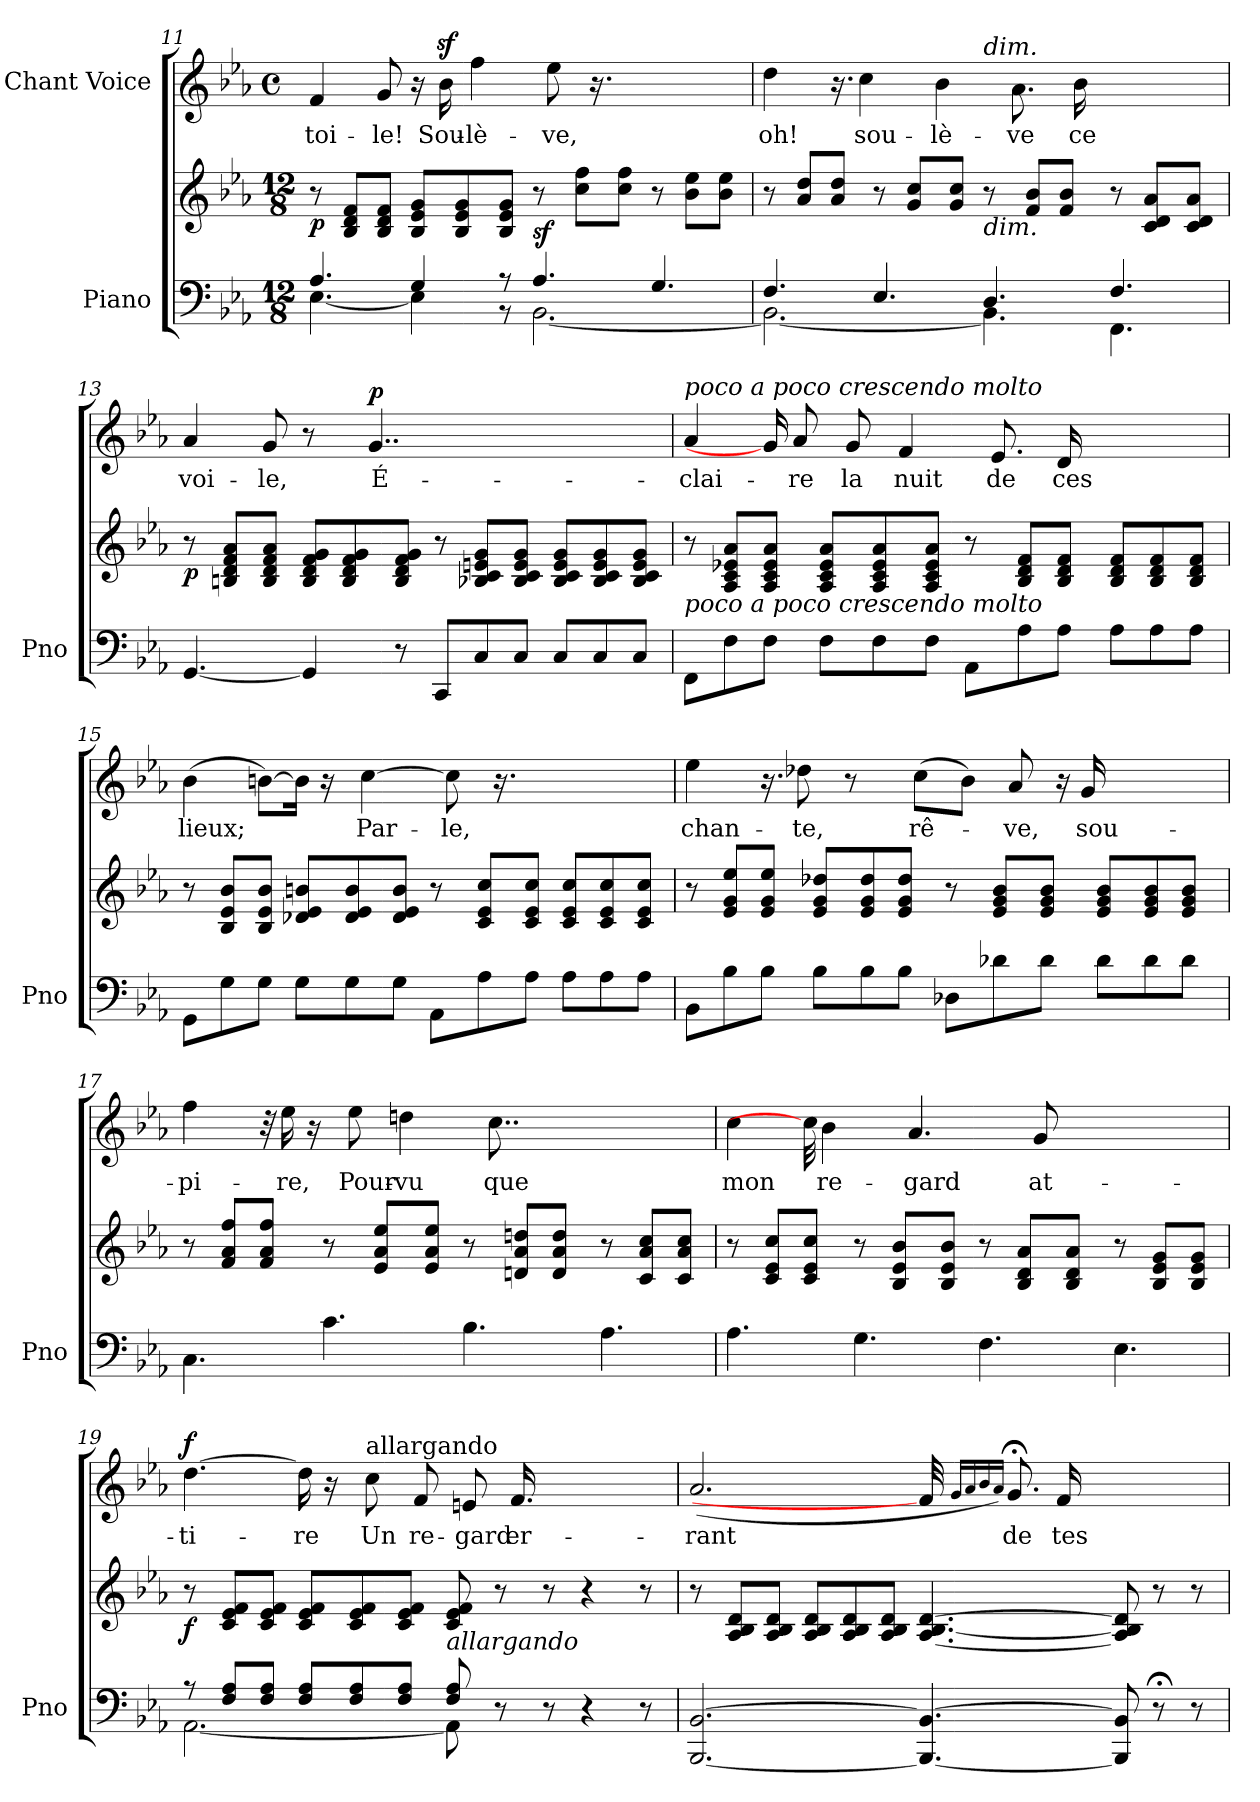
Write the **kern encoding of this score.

**kern	**kern	**dynam	**kern	**text	**dynam
*part2	*part2	*part2	*part1	*part1	*part1
*staff3	*staff2	*staff2/3	*staff1	*staff1	*staff1
*I"Piano	*	*	*I"Chant Voice	*	*
*I'Pno	*	*	*	*	*
*clefF4	*clefG2	*	*clefG2	*	*
*k[b-e-a-]	*k[b-e-a-]	*	*k[b-e-a-]	*	*
*M12/8	*M12/8	*	*M4/4	*	*
*	*	*	*met(c)	*	*
=11	=11	=11	=11	=11	=11
*^	*	*	*	*	*
!	!	!	!LO:DY:b	!	!LO:LY:b	!
4.A-/	[4.E-\	8r	p	4f/	-toi-	.
.	.	8B-/ 8d/ 8f/L	.	.	.	.
!	!	!	!	!	!LO:LY:b	!
.	.	8B-/ 8d/ 8f/J	.	8g/	-le!	.
!	!	!	!	!LO:N:vis=16	!	!
4G/	4E-\]	8B-/ 8e-/ 8g/L	.	16.r	.	.
!	!	!	!	!	!LO:LY:b	!
.	.	.	.	16b-z>\	Sou-	.
.	.	8B-/ 8e-/ 8g/	.	.	.	.
!	!	!	!	!	!LO:LY:b	!
.	.	.	.	4ff\	-lè-	.
8r	8r	8B-/ 8e-/ 8g/J	.	.	.	.
!	!	!	!LO:DY:a=2	!	!	!
4.A-/	[2.BB-\	8r	sf	.	.	.
!	!	!	!	!	!LO:LY:b	!
.	.	.	.	8ee-\	-ve,	.
.	.	8cc\ 8ff\L	.	.	.	.
.	.	.	.	16.r	.	.
.	.	8cc\ 8ff\J	.	2ryy	.	.
4.G/	.	8r	.	.	.	.
.	.	8b-\ 8ee-\L	.	.	.	.
.	.	8b-\ 8ee-\J	.	.	.	.
=12	=12	=12	=12	=12	=12	=12
!	!	!	!	!	!LO:LY:b	!
*	*	*	*	*^	*	*
4.F/	2.BB-\_	8r	.	4dd\	2.ryy	oh!	.
.	.	8a-/ 8dd/L	.	.	.	.	.
.	.	8a-/ 8dd/J	.	16.r	.	.	.
!	!	!	!	!	!	!LO:LY:b	!
.	.	.	.	4cc\	.	sou-	.
4.E-/	.	8r	.	.	.	.	.
.	.	8g/ 8cc/L	.	.	.	.	.
!	!	!	!	!	!	!LO:LY:b	!
.	.	.	.	4b-\	.	-lè-	.
.	.	8g/ 8cc/J	.	.	.	.	.
!	!	!	!	!	!LO:TX:a:i:t=dim.	!	!
!	!	!LO:TX:b:i:t=dim.	!	!	!	!	!
4.D/	4.BB-\]	8r	.	.	2.ryy	.	.
!	!	!	!	!	!	!LO:LY:b	!
.	.	.	.	8.a-\	.	-ve	.
.	.	8f/ 8b-/L	.	.	.	.	.
.	.	8f/ 8b-/J	.	.	.	.	.
!	!	!	!	!	!	!LO:LY:b	!
.	.	.	.	16b-\	.	ce	.
.	.	.	.	4ryy	.	.	.
4.F/	4.FF\	8r	.	.	.	.	.
.	.	8c/ 8d/ 8a-/L	.	.	.	.	.
.	.	.	.	8ryy	.	.	.
.	.	8c/ 8d/ 8a-/J	.	.	.	.	.
.	.	.	.	32ryy	.	.	.
*v	*v	*	*	*	*	*	*
!!LO:LB:g=z
=13	=13	=13	=13	=13	=13	=13
!	!	!LO:DY:b	!	!	!LO:LY:b	!
*	*	*	*v	*v	*	*
[4.GG/	8r	p	4a-/	voi-	.
.	8Bn/ 8d/ 8f/ 8a-/L	.	.	.	.
!	!	!	!	!LO:LY:b	!
.	8B/ 8d/ 8f/ 8a-/J	.	8g/	-le,	.
!	!	!	!LO:N:vis=8	!	!
4GG/]	8B/ 8d/ 8f/ 8g/L	.	8.r	.	.
.	8B/ 8d/ 8f/ 8g/	.	.	.	.
!	!	!	!	!LO:LY:b	!LO:DY:a
.	.	.	[4..g/	É-	p
8r	8B/ 8d/ 8f/ 8g/J	.	.	.	.
8CC/L	8r	.	.	.	.
8C/	8B-X/ 8c/ 8en/ 8g/L	.	.	.	.
8C/J	8B-/ 8c/ 8e/ 8g/J	.	2ryy	.	.
8C/L	8B-/ 8c/ 8e/ 8g/L	.	.	.	.
8C/	8B-/ 8c/ 8e/ 8g/	.	.	.	.
8C/J	8B-/ 8c/ 8e/ 8g/J	.	.	.	.
=14	=14	=14	=14	=14	=14
!	!	!	!LO:TX:a:i:t=poco a poco crescendo molto	!	!
!	!LO:TX:b:i:t=poco a poco crescendo molto	!	!	!	!
!	!	!	!	!LO:LY:b	!
8FF\L	8r	.	4a-/	-clai-	.
8F\	8A-/ 8c/ 8e-X/ 8a-/L	.	.	.	.
8F\J	8A-/ 8c/ 8e-/ 8a-/J	.	16g/]	.	.
!	!	!	!	!LO:LY:b	!
.	.	.	8a-/	-re	.
8F\L	8A-/ 8c/ 8e-/ 8a-/L	.	.	.	.
!	!	!	!	!LO:LY:b	!
.	.	.	8g/	la	.
8F\	8A-/ 8c/ 8e-/ 8a-/	.	.	.	.
!	!	!	!	!LO:LY:b	!
.	.	.	4f/	nuit	.
8F\J	8A-/ 8c/ 8e-/ 8a-/J	.	.	.	.
8AA-\L	8r	.	.	.	.
!	!	!	!	!LO:LY:b	!
.	.	.	8.e-/	de	.
8A-\	8B-/ 8d/ 8f/L	.	.	.	.
!	!	!	!	!LO:LY:b	!
8A-\J	8B-/ 8d/ 8f/J	.	16d/	ces	.
.	.	.	4..ryy	.	.
8A-\L	8B-/ 8d/ 8f/L	.	.	.	.
8A-\	8B-/ 8d/ 8f/	.	.	.	.
8A-\J	8B-/ 8d/ 8f/J	.	.	.	.
!!LO:LB:g=z
=15	=15	=15	=15	=15	=15
!	!	!	!	!LO:LY:b	!
8GG\L	8r	.	(>4b-\	lieux;	.
8G\	8B-/ 8e-/ 8b-/L	.	.	.	.
8G\J	8B-/ 8e-/ 8b-/J	.	[8bn\L)	.	.
8G\L	8d-X/ 8e-/ 8bn/L	.	16b\Jk]	.	.
!	!	!	!LO:N:vis=16	!	!
.	.	.	16.r	.	.
8G\	8d-/ 8e-/ 8b/	.	.	.	.
!	!	!	!	!LO:LY:b	!
.	.	.	[4cc\	Par-	.
8G\J	8d-/ 8e-/ 8b/J	.	.	.	.
8AA-\L	8r	.	.	.	.
!	!	!	!	!LO:LY:b	!
.	.	.	8cc\]	-le,	.
8A-\	8c/ 8e-/ 8cc/L	.	.	.	.
.	.	.	16.r	.	.
8A-\J	8c/ 8e-/ 8cc/J	.	2ryy	.	.
8A-\L	8c/ 8e-/ 8cc/L	.	.	.	.
8A-\	8c/ 8e-/ 8cc/	.	.	.	.
8A-\J	8c/ 8e-/ 8cc/J	.	.	.	.
=16	=16	=16	=16	=16	=16
!	!	!	!	!LO:LY:b	!
8BB-\L	8r	.	4ee-\	chan-	.
8B-\	8e-/ 8g/ 8ee-/L	.	.	.	.
8B-\J	8e-/ 8g/ 8ee-/J	.	16.r	.	.
!	!	!	!	!LO:LY:b	!
.	.	.	8dd-X\	-te,	.
8B-\L	8e-/ 8g/ 8dd-X/L	.	.	.	.
!	!	!	!LO:N:vis=8	!	!
.	.	.	8.r	.	.
8B-\	8e-/ 8g/ 8dd-/	.	.	.	.
8B-\J	8e-/ 8g/ 8dd-/J	.	.	.	.
!	!	!	!	!LO:LY:b	!
.	.	.	(>8cc\L	rê-	.
8D-X\L	8r	.	.	.	.
.	.	.	8b-\J)	.	.
8d-X\	8e-/ 8g/ 8b-/L	.	.	.	.
!	!	!	!	!LO:LY:b	!
.	.	.	8a-/	-ve,	.
8d-\J	8e-/ 8g/ 8b-/J	.	.	.	.
.	.	.	16r	.	.
!	!	!	!	!LO:LY:b	!
.	.	.	16g/	sou-	.
8d-\L	8e-/ 8g/ 8b-/L	.	.	.	.
.	.	.	4ryy	.	.
8d-\	8e-/ 8g/ 8b-/	.	.	.	.
8d-\J	8e-/ 8g/ 8b-/J	.	.	.	.
.	.	.	16.ryy	.	.
=17	=17	=17	=17	=17	=17
!	!	!	!	!LO:LY:b	!
4.C\	8r	.	4ff\	-pi-	.
.	8f/ 8a-/ 8ff/L	.	.	.	.
.	8f/ 8a-/ 8ff/J	.	32r	.	.
!	!	!	!	!LO:LY:b	!
.	.	.	16ee-\	-re,	.
!	!	!	!LO:N:vis=16	!	!
.	.	.	16.r	.	.
4.c\	8r	.	.	.	.
!	!	!	!	!LO:LY:b	!
.	.	.	8ee-\	Pour-	.
.	8e-/ 8a-/ 8ee-/L	.	.	.	.
!	!	!	!	!LO:LY:b	!
.	.	.	4ddn\	-vu	.
.	8e-/ 8a-/ 8ee-/J	.	.	.	.
4.B-\	8r	.	.	.	.
!	!	!	!	!LO:LY:b	!
.	.	.	[8..cc\	que	.
.	8dn/ 8a-/ 8ddn/L	.	.	.	.
.	8d/ 8a-/ 8dd/J	.	.	.	.
.	.	.	4...ryy	.	.
4.A-\	8r	.	.	.	.
.	8c/ 8a-/ 8cc/L	.	.	.	.
.	8c/ 8a-/ 8cc/J	.	.	.	.
!!LO:LB:g=z
=18	=18	=18	=18	=18	=18
!	!	!	!	!LO:LY:b	!
4.A-\	8r	.	4cc\	mon	.
.	8c/ 8e-/ 8cc/L	.	.	.	.
.	8c/ 8e-/ 8cc/J	.	32cc\]	.	.
!	!	!	!	!LO:LY:b	!
.	.	.	4b-\	re-	.
4.G\	8r	.	.	.	.
.	8B-/ 8e-/ 8b-/L	.	.	.	.
!	!	!	!	!LO:LY:b	!
.	.	.	4.a-/	-gard	.
.	8B-/ 8e-/ 8b-/J	.	.	.	.
4.F\	8r	.	.	.	.
.	8B-/ 8d/ 8a-/L	.	.	.	.
!	!	!	!	!LO:LY:b	!
.	.	.	8g/	at-	.
.	8B-/ 8d/ 8a-/J	.	.	.	.
.	.	.	4...ryy	.	.
4.E-\	8r	.	.	.	.
.	8B-/ 8e-/ 8g/L	.	.	.	.
.	8B-/ 8e-/ 8g/J	.	.	.	.
=19	=19	=19	=19	=19	=19
*^	*	*	*	*	*
!	!	!	!LO:DY:b	!	!LO:LY:b	!LO:DY:a
8r	[2.AA-\	8r	f	[4.dd\	-ti-	f
8F/ 8A-/L	.	8c/ 8e-/ 8f/L	.	.	.	.
8F/ 8A-/J	.	8c/ 8e-/ 8f/J	.	.	.	.
!	!	!	!	!	!LO:LY:b	!
8F/ 8A-/L	.	8c/ 8e-/ 8f/L	.	16dd\]	-re	.
!	!	!	!	!LO:N:vis=16	!	!
.	.	.	.	16.r	.	.
8F/ 8A-/	.	8c/ 8e-/ 8f/	.	.	.	.
!	!	!	!	!LO:TX:a:t=allargando	!	!
!	!	!	!	!	!LO:LY:b	!
.	.	.	.	8cc\	Un	.
8F/ 8A-/J	.	8c/ 8e-/ 8f/J	.	.	.	.
!	!	!	!	!	!LO:LY:b	!
.	.	.	.	8f/	re-	.
!	!	!LO:TX:b:i:t=allargando	!	!	!	!
8F/ 8A-/	8AA-\]	8c/ 8e-/ 8f/	.	.	.	.
!	!	!	!	!	!LO:LY:b	!
.	.	.	.	8en/	-gard	.
8r	2ryy	8r	.	.	.	.
!	!	!	!	!	!LO:LY:b	!
.	.	.	.	[16.f/	er-	.
8r	.	8r	.	2ryy	.	.
4r	.	4r	.	.	.	.
8r	8ryy	8r	.	.	.	.
=20	=20	=20	=20	=20	=20	=20
!	!	!	!	!	!LO:LY:b	!
*v	*v	*	*	*	*	*
[2.BBB-/ [2.BB-/	8r	.	(<2.a-/	-rant	.
.	8A-/ 8B-/ 8d/L	.	.	.	.
.	8A-/ 8B-/ 8d/J	.	.	.	.
.	8A-/ 8B-/ 8d/L	.	.	.	.
.	8A-/ 8B-/ 8d/	.	.	.	.
.	8A-/ 8B-/ 8d/J	.	.	.	.
4.BBB-/_ 4.BB-/_	[4.A-/ [4.B-/ [4.d/	.	32f/]	.	.
.	.	.	16qg/LL	.	.
.	.	.	16qa-/	.	.
.	.	.	16qb-/	.	.
.	.	.	16qa-/JJ)	.	.
!	!	!	!	!LO:LY:b	!
.	.	.	8.g;</	de	.
!	!	!	!	!LO:LY:b	!
.	.	.	16f/	tes	.
.	.	.	4...ryy	.	.
8BBB-/] 8BB-/]	8A-/] 8B-/] 8d/]	.	.	.	.
8r;<	8r	.	.	.	.
8r	8r	.	.	.	.
=	=	=	=	=	=
*-	*-	*-	*-	*-	*-
